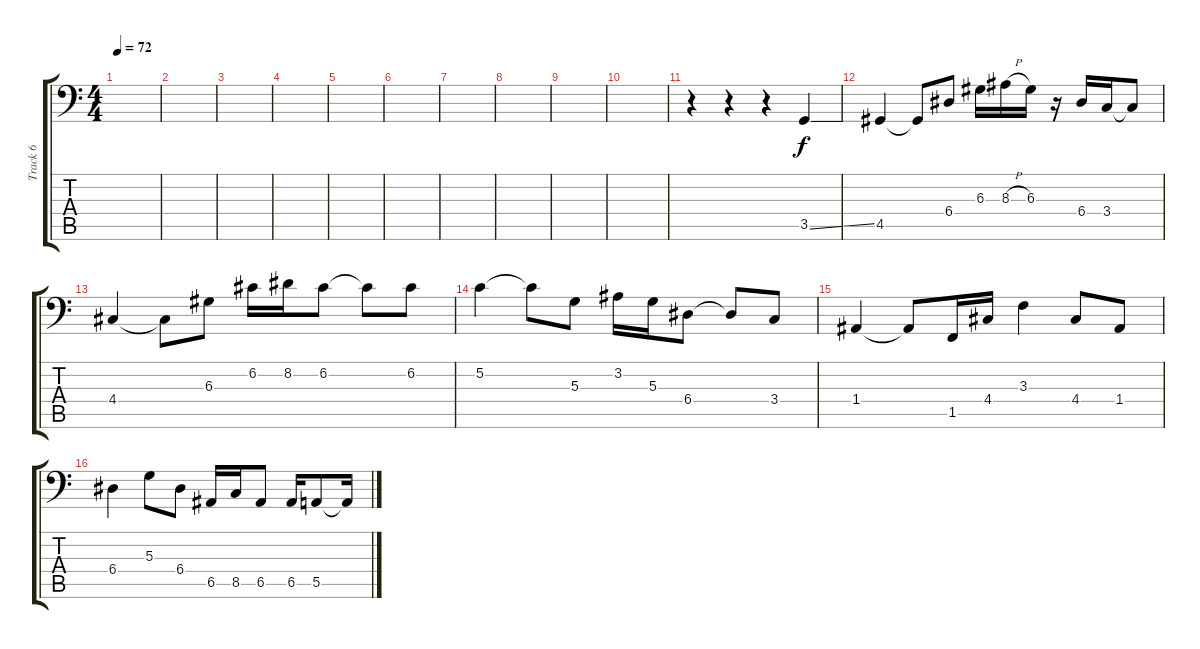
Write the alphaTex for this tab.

\track ("Track 6" "Track 6") {instrument electricbassfinger}
\staff {score tabs}
\tuning (C3 G2 D2 A1 E1 B0) {hide}
\ts (4 4)
\tempo 72
\clef f4
\ks c
|
|
|
|
|
|
|
|
|
|
r.4 r.4 r.4 3.5{ss}.4 |
4.5.4 4.5{t}.8 6.4.8 6.3.16 8.3{h}.16 6.3.16 r.16 6.4.16 3.4.16 3.4{t}.8 |
4.4.4 4.4{t}.8 6.3.8 6.2.16 8.2.16 6.2.8 6.2{t}.8 6.2.8 |
5.2.4 5.2{t}.8 5.3.8 3.2.16 5.3.16 6.4.8 6.4{t}.8 3.4.8 |
1.4.4 1.4{t}.8 1.5.16 4.4.16 3.3.4 4.4.8 1.4.8 |
6.4.4 5.3.8 6.4.8 6.5.16 8.5.16 6.5.8 6.5.16 5.5.8 5.5{t}.16
